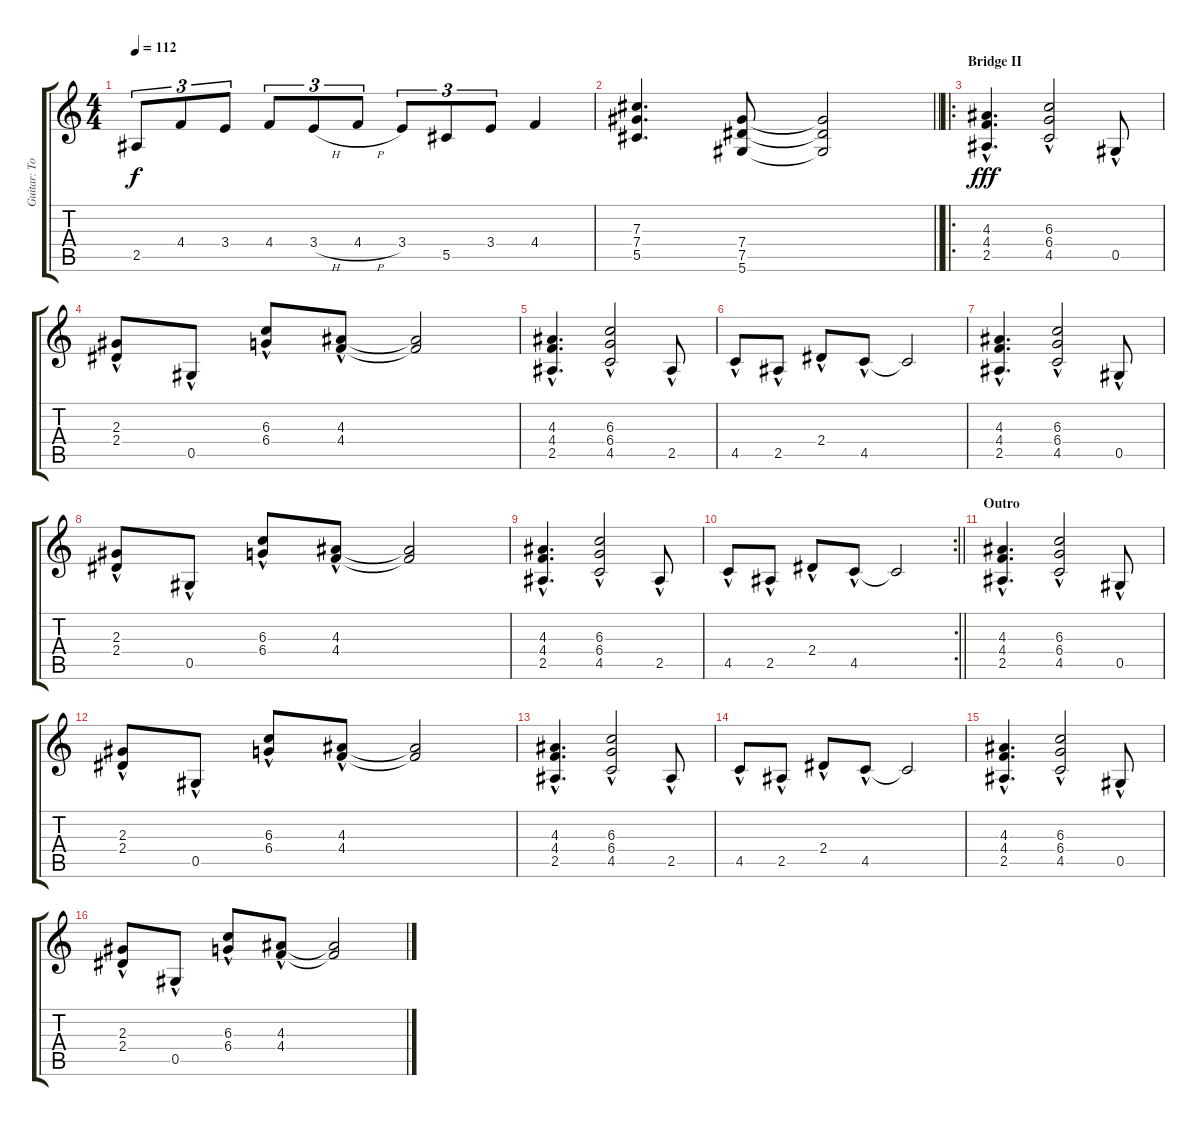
\track ("Guitar: Tony" "Guitar: To") {instrument overdrivenguitar}
\staff {score tabs}
\tuning (Eb4 Bb3 Gb3 Db3 Ab2 Eb2) {hide}
\ts (4 4)
\tempo 112
\clef g2
\ks c
2.5.8{tu (3 2) dy f} 4.4.8{tu (3 2)} 3.4.8{tu (3 2)} 4.4.8{tu (3 2)} 3.4{h}.8{tu (3 2)} 4.4{h}.8{tu (3 2)} 3.4.8{tu (3 2)} 5.5.8{tu (3 2)} 3.4.8{tu (3 2)} 4.4.4 |
\barLineRight lightlight
(7.3 7.4 5.5).4{d} (7.4 7.5 5.6).8 (7.4{t} 7.5{t} 5.6{t}).2 |
\ro
\section ("" "Bridge II")
(4.3{hac} 4.4{hac} 2.5{hac}).4{d dy fff} (6.3{hac} 6.4{hac} 4.5{hac}).2 0.5{hac}.8 |
(2.3{hac} 2.4{hac}).8 0.5{hac}.8 (6.3{hac} 6.4{hac}).8 (4.3{hac} 4.4{hac}).8 (4.3{t} 4.4{t}).2 |
(4.3{hac} 4.4{hac} 2.5{hac}).4{d} (6.3{hac} 6.4{hac} 4.5{hac}).2 2.5{hac}.8 |
4.5{hac}.8 2.5{hac}.8 2.4{hac}.8 4.5{hac}.8 4.5{t}.2 |
(4.3{hac} 4.4{hac} 2.5{hac}).4{d} (6.3{hac} 6.4{hac} 4.5{hac}).2 0.5{hac}.8 |
(2.3{hac} 2.4{hac}).8 0.5{hac}.8 (6.3{hac} 6.4{hac}).8 (4.3{hac} 4.4{hac}).8 (4.3{t} 4.4{t}).2 |
(4.3{hac} 4.4{hac} 2.5{hac}).4{d} (6.3{hac} 6.4{hac} 4.5{hac}).2 2.5{hac}.8 |
\rc 2
\barLineRight lightlight
4.5{hac}.8 2.5{hac}.8 2.4{hac}.8 4.5{hac}.8 4.5{t}.2 |
\section ("" "Outro")
(4.3{hac} 4.4{hac} 2.5{hac}).4{d} (6.3{hac} 6.4{hac} 4.5{hac}).2 0.5{hac}.8 |
(2.3{hac} 2.4{hac}).8 0.5{hac}.8 (6.3{hac} 6.4{hac}).8 (4.3{hac} 4.4{hac}).8 (4.3{t} 4.4{t}).2 |
(4.3{hac} 4.4{hac} 2.5{hac}).4{d} (6.3{hac} 6.4{hac} 4.5{hac}).2 2.5{hac}.8 |
4.5{hac}.8 2.5{hac}.8 2.4{hac}.8 4.5{hac}.8 4.5{t}.2 |
(4.3{hac} 4.4{hac} 2.5{hac}).4{d} (6.3{hac} 6.4{hac} 4.5{hac}).2 0.5{hac}.8 |
(2.3{hac} 2.4{hac}).8 0.5{hac}.8 (6.3{hac} 6.4{hac}).8 (4.3{hac} 4.4{hac}).8 (4.3{t} 4.4{t}).2
